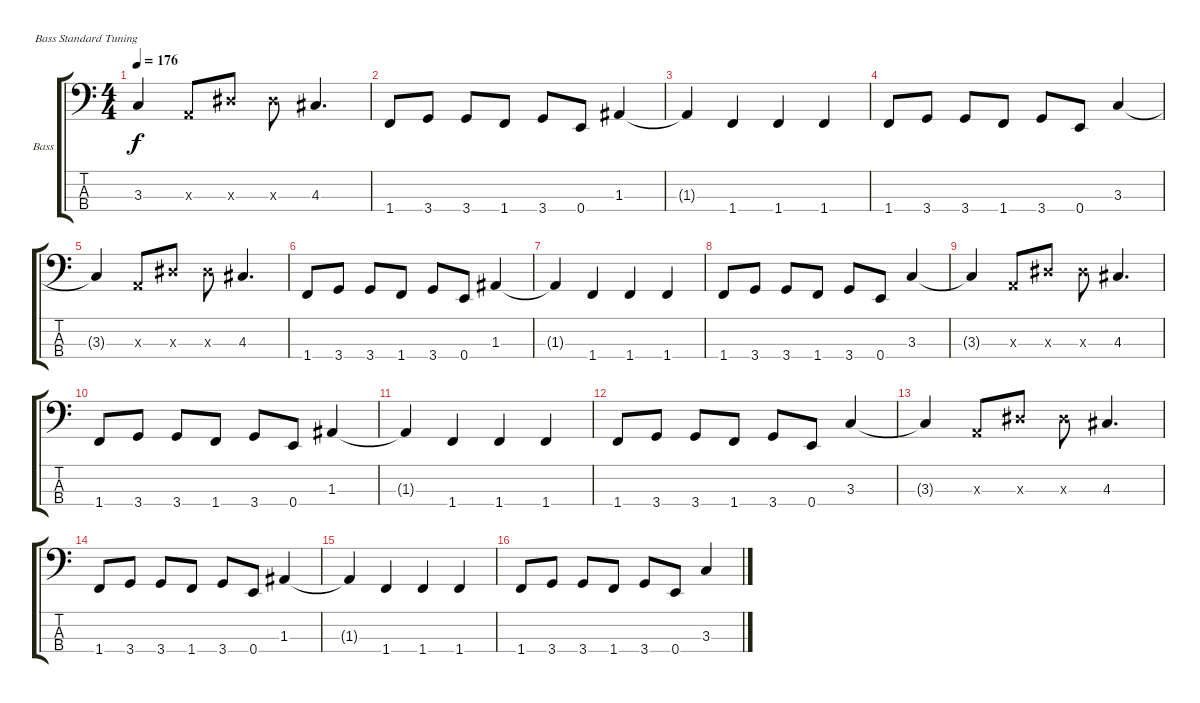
\bracketExtendMode groupsimilarinstruments
\firstSystemTrackNameOrientation horizontal
\otherSystemsTrackNameOrientation horizontal
\track ("Bass" "Bass") {instrument electricbasspick}
\staff {score tabs}
\tuning (G2 D2 A1 E1)
\ts (4 4)
\tempo 176
\clef f4
\ks c
3.3{t}.4{dy f} 0.3{x}.8 6.3{x}.8 6.3{x}.8 4.3.4{d} |
1.4.8 3.4.8 3.4.8 1.4.8 3.4.8 0.4.8 1.3.4 |
1.3{t}.4 1.4.4 1.4.4 1.4.4 |
1.4.8 3.4.8 3.4.8 1.4.8 3.4.8 0.4.8 3.3.4 |
3.3{t}.4 0.3{x}.8 6.3{x}.8 6.3{x}.8 4.3.4{d} |
1.4.8 3.4.8 3.4.8 1.4.8 3.4.8 0.4.8 1.3.4 |
1.3{t}.4 1.4.4 1.4.4 1.4.4 |
1.4.8 3.4.8 3.4.8 1.4.8 3.4.8 0.4.8 3.3.4 |
3.3{t}.4 0.3{x}.8 6.3{x}.8 6.3{x}.8 4.3.4{d} |
1.4.8 3.4.8 3.4.8 1.4.8 3.4.8 0.4.8 1.3.4 |
1.3{t}.4 1.4.4 1.4.4 1.4.4 |
1.4.8 3.4.8 3.4.8 1.4.8 3.4.8 0.4.8 3.3.4 |
3.3{t}.4 0.3{x}.8 6.3{x}.8 6.3{x}.8 4.3.4{d} |
1.4.8 3.4.8 3.4.8 1.4.8 3.4.8 0.4.8 1.3.4 |
1.3{t}.4 1.4.4 1.4.4 1.4.4 |
1.4.8 3.4.8 3.4.8 1.4.8 3.4.8 0.4.8 3.3.4
